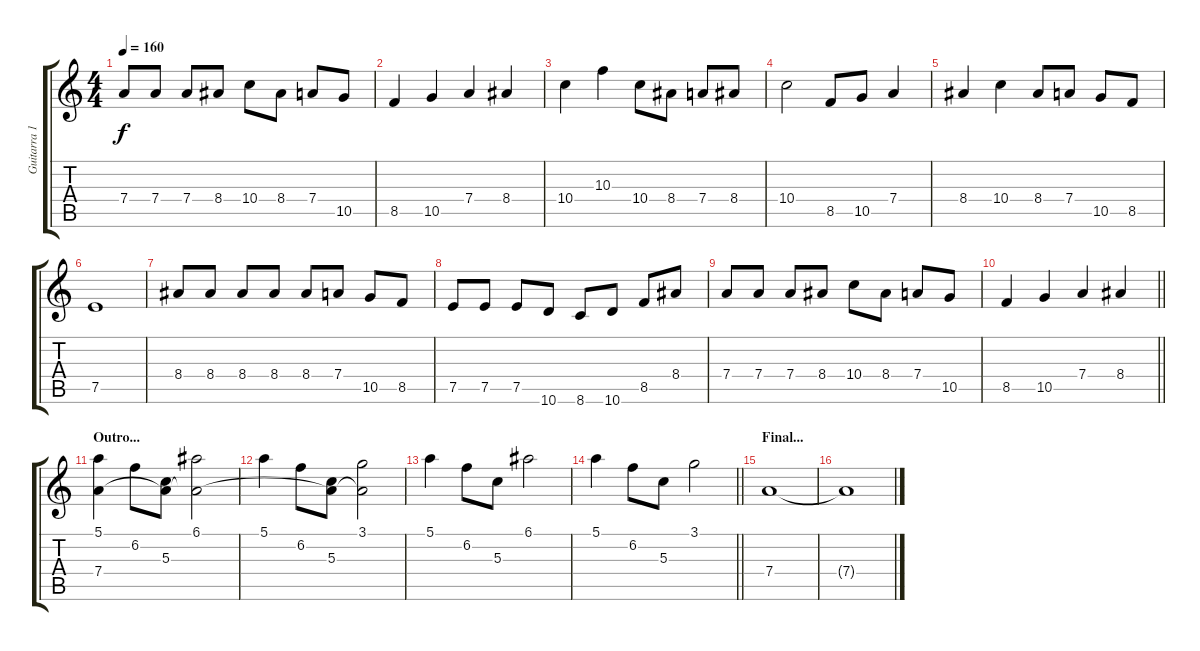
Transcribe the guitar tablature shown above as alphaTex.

\track ("Guitarra 1 (solo)" "Guitarra 1") {instrument distortionguitar}
\staff {score tabs}
\tuning (E4 B3 G3 D3 A2 E2) {hide}
\ts (4 4)
\tempo 160
\clef g2
\ks c
7.4.8{dy f} 7.4.8 7.4.8 8.4.8 10.4.8 8.4.8 7.4.8 10.5.8 |
8.5.4 10.5.4 7.4.4 8.4.4 |
10.4.4 10.3.4 10.4.8 8.4.8 7.4.8 8.4.8 |
10.4.2 8.5.8 10.5.8 7.4.4 |
8.4.4 10.4.4 8.4.8 7.4.8 10.5.8 8.5.8 |
7.5.1 |
8.4.8 8.4.8 8.4.8 8.4.8 8.4.8 7.4.8 10.5.8 8.5.8 |
7.5.8 7.5.8 7.5.8 10.6.8 8.6.8 10.6.8 8.5.8 8.4.8 |
7.4.8 7.4.8 7.4.8 8.4.8 10.4.8 8.4.8 7.4.8 10.5.8 |
\barLineRight lightlight
8.5.4 10.5.4 7.4.4 8.4.4 |
\section ("" "Outro...")
(5.1 7.4).4 6.2.8 (5.3 7.4{t}).8 (6.1 7.4{t}).2 |
5.1.4 6.2.8 (5.3 7.4{t}).8 (3.1 7.4{t}).2 |
5.1.4 6.2.8 5.3.8 6.1.2 |
\barLineRight lightlight
5.1.4 6.2.8 5.3.8 3.1.2 |
\section ("" "Final...")
7.4.1 |
7.4{t}.1{volume 0}
